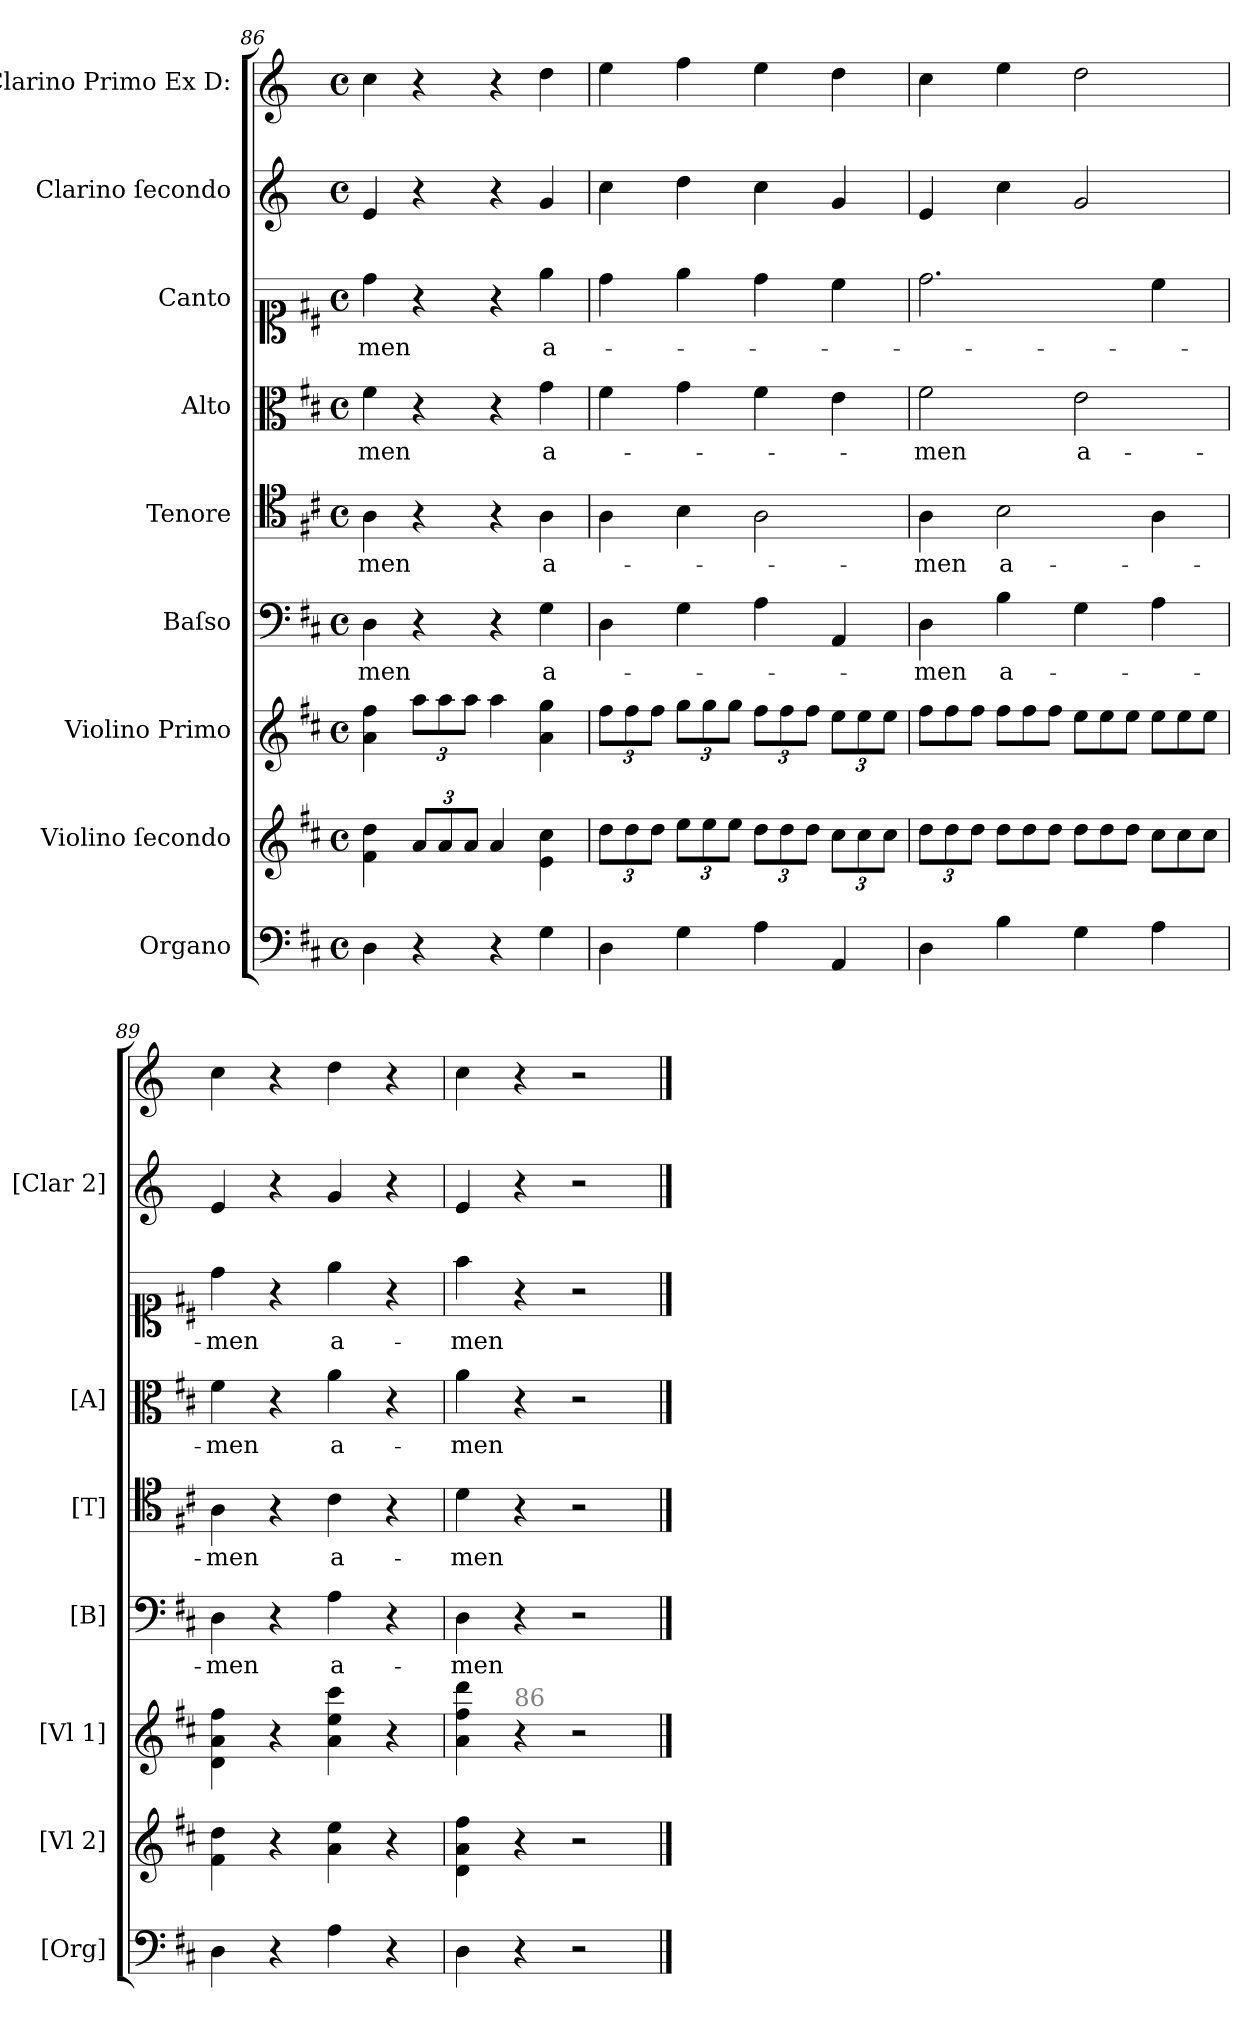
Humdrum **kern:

**kern	**kern	**kern	**kern	**text	**kern	**text	**kern	**text	**kern	**text	**kern	**kern
*part9	*part8	*part7	*part6	*part6	*part5	*part5	*part4	*part4	*part3	*part3	*part2	*part1
*staff9	*staff8	*staff7	*staff6	*staff6	*staff5	*staff5	*staff4	*staff4	*staff3	*staff3	*staff2	*staff1
*I"Organo	*I"Violino ſecondo	*I"Violino Primo	*I"Baſso	*	*I"Tenore	*	*I"Alto	*	*I"Canto	*	*I"Clarino ſecondo	*I"Clarino Primo Ex D:
*I'[Org]	*I'[Vl 2]	*I'[Vl 1]	*I'[B]	*	*I'[T]	*	*I'[A]	*	*	*	*I'[Clar 2]	*
*clefF4	*clefG2	*clefG2	*clefF4	*	*clefC4	*	*clefC3	*	*clefC1	*	*clefG2	*clefG2
*	*	*	*	*	*	*	*	*	*	*	*ITrd-1c-2	*ITrd-1c-2
*k[f#c#]	*k[f#c#]	*k[f#c#]	*k[f#c#]	*	*k[f#c#]	*	*k[f#c#]	*	*k[f#c#]	*	*k[f#c#]	*k[f#c#]
*M4/4	*M4/4	*M4/4	*M4/4	*	*M4/4	*	*M4/4	*	*M4/4	*	*M4/4	*M4/4
*met(c)	*met(c)	*met(c)	*met(c)	*	*met(c)	*	*met(c)	*	*met(c)	*	*met(c)	*met(c)
=86	=86	=86	=86	=86	=86	=86	=86	=86	=86	=86	=86	=86
!	!	!	!	!LO:LY:i	!	!LO:LY:i	!	!LO:LY:i	!	!LO:LY:i	!	!
4D\	4f#\ 4dd\	4a\ 4ff#\	4D\	-men	4A\	-men	4f#\	-men	4dd\	-men	4f#/	4dd\
4r	12a/L	12aa\L	4r	.	4r	.	4r	.	4r	.	4r	4r
.	12a/	12aa\	.	.	.	.	.	.	.	.	.	.
.	12a/J	12aa\J	.	.	.	.	.	.	.	.	.	.
4r	4a/	4aa\	4r	.	4r	.	4r	.	4r	.	4r	4r
4G\	4e\ 4cc#\	4a\ 4gg\	4G\	a-	4A\	a-	4g\	a-	4ee\	a-	4a/	4ee\
=87	=87	=87	=87	=87	=87	=87	=87	=87	=87	=87	=87	=87
4D\	12dd\L	12ff#\L	4D\	.	4A\	.	4f#\	.	4dd\	.	4dd\	4ff#\
.	12dd\	12ff#\	.	.	.	.	.	.	.	.	.	.
.	12dd\J	12ff#\J	.	.	.	.	.	.	.	.	.	.
4G\	12ee\L	12gg\L	4G\	.	4B\	.	4g\	.	4ee\	.	4ee\	4gg\
.	12ee\	12gg\	.	.	.	.	.	.	.	.	.	.
.	12ee\J	12gg\J	.	.	.	.	.	.	.	.	.	.
4A\	12dd\L	12ff#\L	4A\	.	2A\	.	4f#\	.	4dd\	.	4dd\	4ff#\
.	12dd\	12ff#\	.	.	.	.	.	.	.	.	.	.
.	12dd\J	12ff#\J	.	.	.	.	.	.	.	.	.	.
4AA/	12cc#\L	12ee\L	4AA/	.	.	.	4e\	.	4cc#\	.	4a/	4ee\
.	12cc#\	12ee\	.	.	.	.	.	.	.	.	.	.
.	12cc#\J	12ee\J	.	.	.	.	.	.	.	.	.	.
=88	=88	=88	=88	=88	=88	=88	=88	=88	=88	=88	=88	=88
*	*	*Xtuplet	*	*	*	*	*	*	*	*	*	*
4D\	12dd\L	12ff#\L	4D\	-men	4A\	-men	2f#\	-men	2.dd\	.	4f#/	4dd\
.	12dd\	12ff#\	.	.	.	.	.	.	.	.	.	.
.	12dd\J	12ff#\J	.	.	.	.	.	.	.	.	.	.
*	*Xtuplet	*	*	*	*	*	*	*	*	*	*	*
!	!	!	!	!	!	!LO:LY:i	!	!	!	!	!	!
4B\	12dd\L	12ff#\L	4B\	a-	2B\	a-	.	.	.	.	4dd\	4ff#\
.	12dd\	12ff#\	.	.	.	.	.	.	.	.	.	.
.	12dd\J	12ff#\J	.	.	.	.	.	.	.	.	.	.
!	!	!	!	!	!	!	!	!LO:LY:i	!	!	!	!
4G\	12dd\L	12ee\L	4G\	.	.	.	2e\	a-	.	.	2a/	2ee\
.	12dd\	12ee\	.	.	.	.	.	.	.	.	.	.
.	12dd\J	12ee\J	.	.	.	.	.	.	.	.	.	.
4A\	12cc#\L	12ee\L	4A\	.	4A\	.	.	.	4cc#\	.	.	.
.	12cc#\	12ee\	.	.	.	.	.	.	.	.	.	.
.	12cc#\J	12ee\J	.	.	.	.	.	.	.	.	.	.
=89	=89	=89	=89	=89	=89	=89	=89	=89	=89	=89	=89	=89
!	!	!	!	!	!	!LO:LY:i	!	!LO:LY:i	!	!	!	!
4D\	4f#\ 4dd\	4d\ 4a\ 4ff#\	4D\	-men	4A\	-men	4f#\	-men	4dd\	-men	4f#/	4dd\
4r	4r	4r	4r	.	4r	.	4r	.	4r	.	4r	4r
!	!	!	!	!	!	!LO:LY:i	!	!LO:LY:i	!	!	!	!
4A\	4a\ 4ee\	4a\ 4ee\ 4ccc#\	4A\	a-	4c#\	a-	4a\	a-	4ee\	a-	4a/	4ee\
4r	4r	4r	4r	.	4r	.	4r	.	4r	.	4r	4r
=90	=90	=90	=90	=90	=90	=90	=90	=90	=90	=90	=90	=90
!	!	!	!	!	!	!LO:LY:i	!	!LO:LY:i	!	!	!	!
4D\	4d\ 4a\ 4ff#\	4a\ 4ff#\ 4ddd\	4D\	-men	4d\	-men	4a\	-men	4ff#\	-men	4f#/	4dd\
!	!	!LO:TX:a:color=gray:t=86	!	!	!	!	!	!	!	!	!	!
4r	4r	4r	4r	.	4r	.	4r	.	4r	.	4r	4r
2r	2r	2r	2r	.	2r	.	2r	.	2r	.	2r	2r
==	==	==	==	==	==	==	==	==	==	==	==	==
*-	*-	*-	*-	*-	*-	*-	*-	*-	*-	*-	*-	*-
